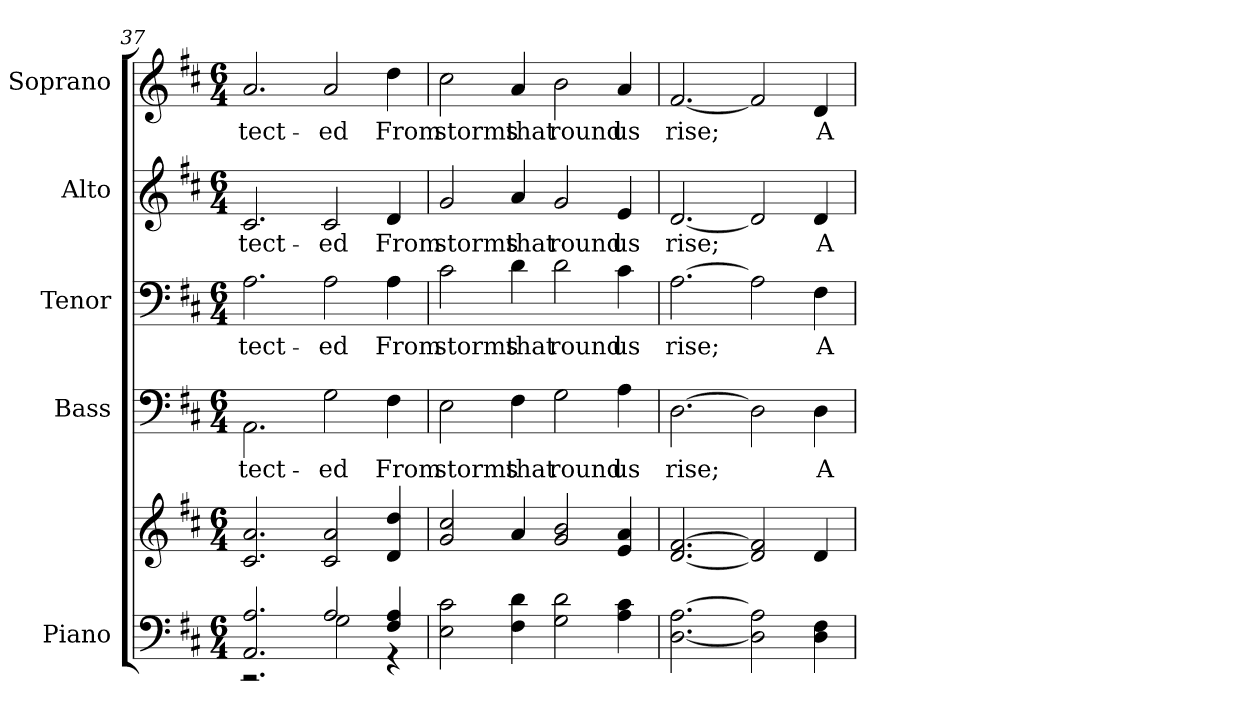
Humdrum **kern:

**kern	**kern	**kern	**text	**kern	**text	**kern	**text	**kern	**text
*part5	*part5	*part4	*part4	*part3	*part3	*part2	*part2	*part1	*part1
*staff6	*staff5	*staff4	*staff4	*staff3	*staff3	*staff2	*staff2	*staff1	*staff1
*I"Piano	*	*I"Bass	*	*I"Tenor	*	*I"Alto	*	*I"Soprano	*
*I'Pno.	*	*I'B.	*	*I'T.	*	*I'A.	*	*I'S.	*
*clefF4	*clefG2	*clefF4	*	*clefF4	*	*clefG2	*	*clefG2	*
*k[f#c#]	*k[f#c#]	*k[f#c#]	*	*k[f#c#]	*	*k[f#c#]	*	*k[f#c#]	*
*D:	*D:	*D:	*	*D:	*	*D:	*	*D:	*
*M6/4	*M6/4	*M6/4	*	*M6/4	*	*M6/4	*	*M6/4	*
=37	=37	=37	=37	=37	=37	=37	=37	=37	=37
*^	*	*	*	*	*	*	*	*	*
!	!	!	!	!LO:LY:b:color=#000000	!	!	!	!	!	!
!	!	!	!	!	!	!LO:LY:b:color=#000000	!	!	!	!
!	!	!	!	!	!	!	!	!LO:LY:b:color=#000000	!	!
!	!	!	!	!	!	!	!	!	!	!LO:LY:b:color=#000000
2.AAi/ 2.Ai	2.r	2.c#i/ 2.ai	2.AAi\	-tect-	2.Ai\	-tect-	2.c#i/	-tect-	2.ai/	-tect-
!	!	!	!	!LO:LY:b:color=#000000	!	!	!	!	!	!
!	!	!	!	!	!	!LO:LY:b:color=#000000	!	!	!	!
!	!	!	!	!	!	!	!	!LO:LY:b:color=#000000	!	!
!	!	!	!	!	!	!	!	!	!	!LO:LY:b:color=#000000
2Ai/	2Gi\	2c#i/ 2ai	2Gi\	-ed	2Ai\	-ed	2c#i/	-ed	2ai/	-ed
!	!	!	!	!LO:LY:b:color=#000000	!	!	!	!	!	!
!	!	!	!	!	!	!LO:LY:b:color=#000000	!	!	!	!
!	!	!	!	!	!	!	!	!LO:LY:b:color=#000000	!	!
!	!	!	!	!	!	!	!	!	!	!LO:LY:b:color=#000000
4F#i/ 4Ai	4r	4di/ 4ddi	4F#i\	From	4Ai\	From	4di/	From	4ddi\	From
*v	*v	*	*	*	*	*	*	*	*	*
!!LO:PB:g=z
=38	=38	=38	=38	=38	=38	=38	=38	=38	=38
*^	*	*	*	*	*	*	*	*	*
!	!	!	!	!LO:LY:b:color=#000000	!	!	!	!	!	!
*v	*v	*	*	*	*	*	*	*	*	*
*^	*	*	*	*	*	*	*	*	*
!	!	!	!	!	!	!LO:LY:b:color=#000000	!	!	!	!
*v	*v	*	*	*	*	*	*	*	*	*
*^	*	*	*	*	*	*	*	*	*
!	!	!	!	!	!	!	!	!LO:LY:b:color=#000000	!	!
*v	*v	*	*	*	*	*	*	*	*	*
*^	*	*	*	*	*	*	*	*	*
!	!	!	!	!	!	!	!	!	!	!LO:LY:b:color=#000000
*v	*v	*	*	*	*	*	*	*	*	*
2Ei\ 2c#i	2gi/ 2cc#i	2Ei\	storms	2c#i\	storms	2gi/	storms	2cc#i\	storms
!	!	!	!LO:LY:b:color=#000000	!	!	!	!	!	!
!	!	!	!	!	!LO:LY:b:color=#000000	!	!	!	!
!	!	!	!	!	!	!	!LO:LY:b:color=#000000	!	!
!	!	!	!	!	!	!	!	!	!LO:LY:b:color=#000000
4F#i\ 4di	4ai/	4F#i\	that	4di\	that	4ai/	that	4ai/	that
!	!	!	!LO:LY:b:color=#000000	!	!	!	!	!	!
!	!	!	!	!	!LO:LY:b:color=#000000	!	!	!	!
!	!	!	!	!	!	!	!LO:LY:b:color=#000000	!	!
!	!	!	!	!	!	!	!	!	!LO:LY:b:color=#000000
2Gi\ 2di	2gi/ 2bi	2Gi\	round	2di\	round	2gi/	round	2bi\	round
!	!	!	!LO:LY:b:color=#000000	!	!	!	!	!	!
!	!	!	!	!	!LO:LY:b:color=#000000	!	!	!	!
!	!	!	!	!	!	!	!LO:LY:b:color=#000000	!	!
!	!	!	!	!	!	!	!	!	!LO:LY:b:color=#000000
4Ai\ 4c#i	4ei/ 4ai	4Ai\	us	4c#i\	us	4ei/	us	4ai/	us
=39	=39	=39	=39	=39	=39	=39	=39	=39	=39
!	!	!	!LO:LY:b:color=#000000	!	!	!	!	!	!
!	!	!	!	!	!LO:LY:b:color=#000000	!	!	!	!
!	!	!	!	!	!	!	!LO:LY:b:color=#000000	!	!
!	!	!	!	!	!	!	!	!	!LO:LY:b:color=#000000
[<2.Di\ [>2.Ai	[<2.di/ [>2.f#i	[>2.Di\	rise;	[>2.Ai\	rise;	[<2.di/	rise;	[<2.f#i/	rise;
2Di\] 2Ai]	2di/] 2f#i]	2Di\]	.	2Ai\]	.	2di/]	.	2f#i/]	.
!	!	!	!LO:LY:b:color=#000000	!	!	!	!	!	!
!	!	!	!	!	!LO:LY:b:color=#000000	!	!	!	!
!	!	!	!	!	!	!	!LO:LY:b:color=#000000	!	!
!	!	!	!	!	!	!	!	!	!LO:LY:b:color=#000000
4Di\ 4F#i	4di/	4Di\	A	4F#i\	A	4di/	A	4di/	A
=	=	=	=	=	=	=	=	=	=
*-	*-	*-	*-	*-	*-	*-	*-	*-	*-
